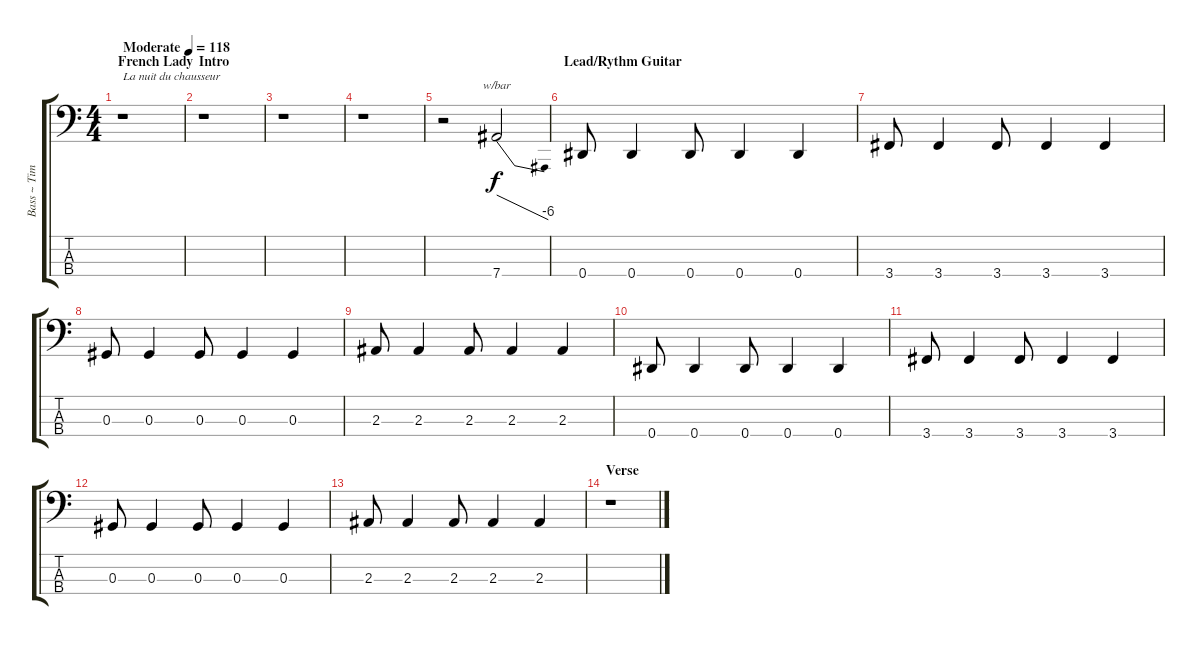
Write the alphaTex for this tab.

\track ("Bass ~ Tim ( Live )" "Bass ~ Tim") {instrument electricbassfinger}
\staff {score tabs}
\tuning (Gb2 Db2 Ab1 Eb1) {hide}
\ts (4 4)
\section ("" "French Lady")
\tempo (118 "Moderate")
\clef f4
\ks c
r.1{txt "La nuit du chausseur" dy f instrument electricbassfinger} |
\section ("" "Intro")
r.1 |
r.1 |
r.1 |
r.2 7.4.2{tbe (dive default 0 0 60 -24)} |
\section ("" "Lead/Rythm Guitar")
0.4.8 0.4.4 0.4.8 0.4.4 0.4.4 |
3.4.8 3.4.4 3.4.8 3.4.4 3.4.4 |
0.3.8 0.3.4 0.3.8 0.3.4 0.3.4 |
2.3.8 2.3.4 2.3.8 2.3.4 2.3.4 |
0.4.8 0.4.4 0.4.8 0.4.4 0.4.4 |
3.4.8 3.4.4 3.4.8 3.4.4 3.4.4 |
0.3.8 0.3.4 0.3.8 0.3.4 0.3.4 |
2.3.8 2.3.4 2.3.8 2.3.4 2.3.4 |
\section ("" "Verse")
r.1
